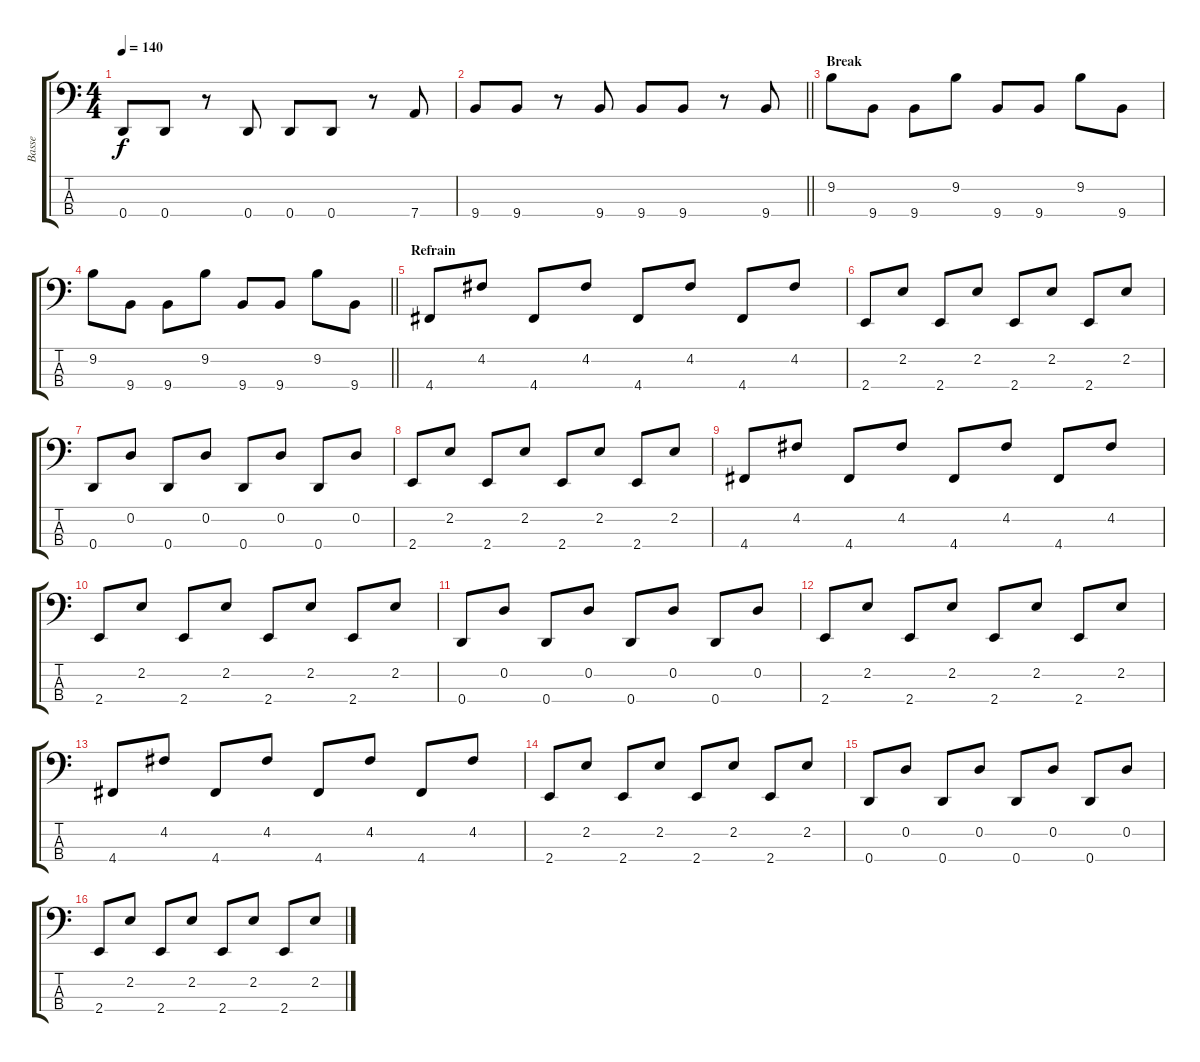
\track ("Basse" "Basse") {instrument electricbassfinger}
\staff {score tabs}
\tuning (G2 D2 A1 D1) {hide}
\ts (4 4)
\tempo 140
\clef f4
\ks c
0.4.8{dy f} 0.4.8 r.8 0.4.8 0.4.8 0.4.8 r.8 7.4.8 |
\barLineRight lightlight
9.4.8 9.4.8 r.8 9.4.8 9.4.8 9.4.8 r.8 9.4.8 |
\section ("" "Break")
9.2.8 9.4.8 9.4.8 9.2.8 9.4.8 9.4.8 9.2.8 9.4.8 |
\barLineRight lightlight
9.2.8 9.4.8 9.4.8 9.2.8 9.4.8 9.4.8 9.2.8 9.4.8 |
\section ("" "Refrain")
4.4.8 4.2.8 4.4.8 4.2.8 4.4.8 4.2.8 4.4.8 4.2.8 |
2.4.8 2.2.8 2.4.8 2.2.8 2.4.8 2.2.8 2.4.8 2.2.8 |
0.4.8 0.2.8 0.4.8 0.2.8 0.4.8 0.2.8 0.4.8 0.2.8 |
2.4.8 2.2.8 2.4.8 2.2.8 2.4.8 2.2.8 2.4.8 2.2.8 |
4.4.8 4.2.8 4.4.8 4.2.8 4.4.8 4.2.8 4.4.8 4.2.8 |
2.4.8 2.2.8 2.4.8 2.2.8 2.4.8 2.2.8 2.4.8 2.2.8 |
0.4.8 0.2.8 0.4.8 0.2.8 0.4.8 0.2.8 0.4.8 0.2.8 |
2.4.8 2.2.8 2.4.8 2.2.8 2.4.8 2.2.8 2.4.8 2.2.8 |
4.4.8 4.2.8 4.4.8 4.2.8 4.4.8 4.2.8 4.4.8 4.2.8 |
2.4.8 2.2.8 2.4.8 2.2.8 2.4.8 2.2.8 2.4.8 2.2.8 |
0.4.8 0.2.8 0.4.8 0.2.8 0.4.8 0.2.8 0.4.8 0.2.8 |
2.4.8 2.2.8 2.4.8 2.2.8 2.4.8 2.2.8 2.4.8 2.2.8
